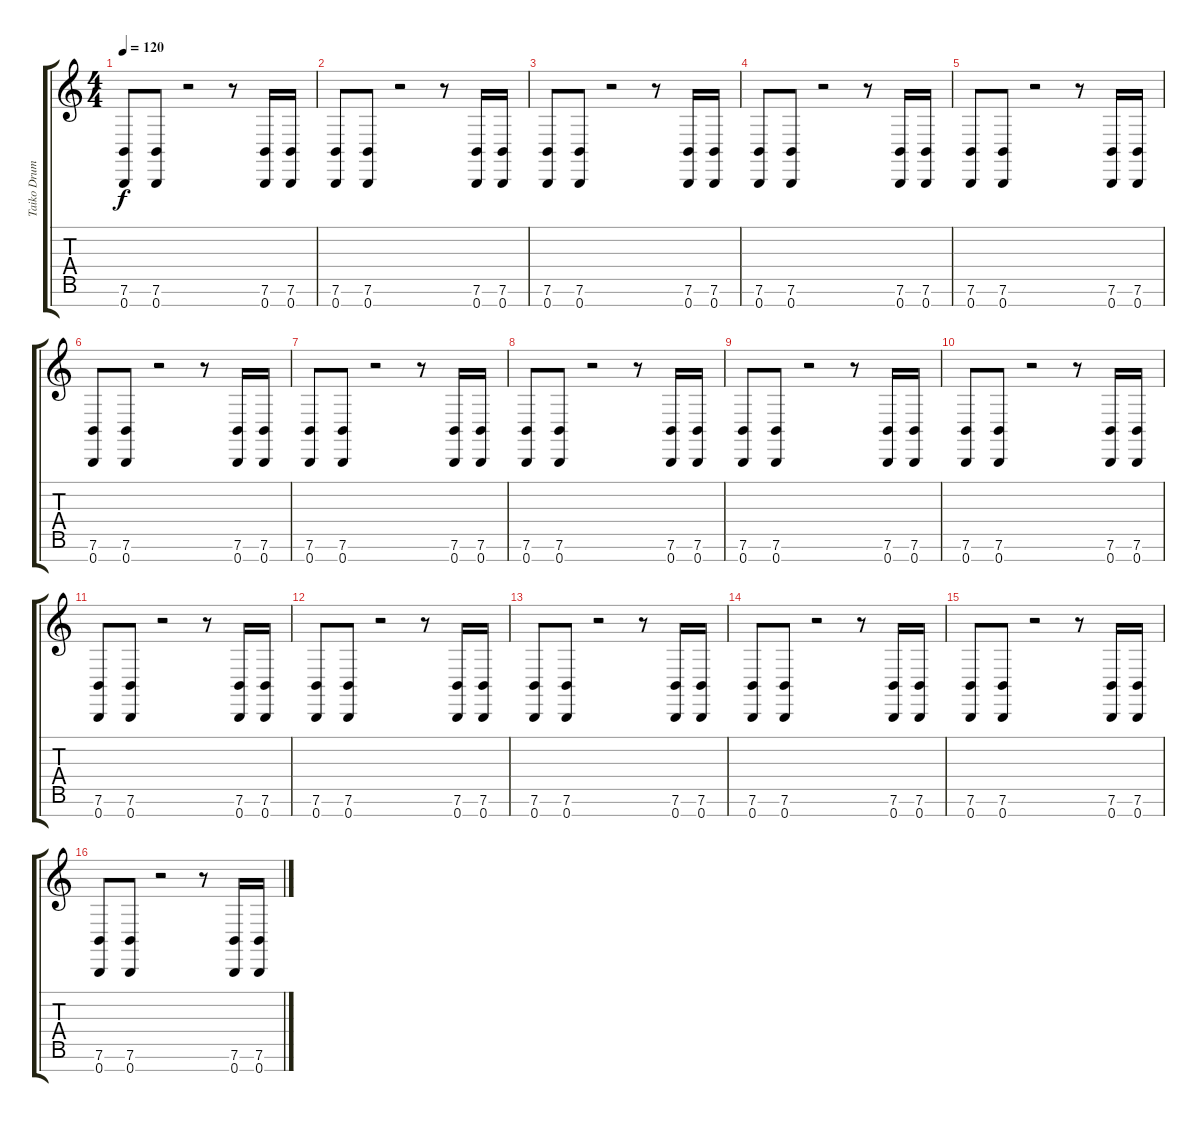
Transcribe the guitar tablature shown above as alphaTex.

\track ("Taiko Drum (Left)" "Taiko Drum") {instrument taikodrum}
\staff {score tabs}
\tuning (E4 B3 G3 D3 A2 E2 B1) {hide}
\ts (4 4)
\tempo 120
\clef g2
\ks c
(7.6 0.7).8{dy f} (7.6 0.7).8 r.2 r.8 (7.6 0.7).16 (7.6 0.7).16 |
(7.6 0.7).8 (7.6 0.7).8 r.2 r.8 (7.6 0.7).16 (7.6 0.7).16 |
(7.6 0.7).8 (7.6 0.7).8 r.2 r.8 (7.6 0.7).16 (7.6 0.7).16 |
(7.6 0.7).8 (7.6 0.7).8 r.2 r.8 (7.6 0.7).16 (7.6 0.7).16 |
(7.6 0.7).8 (7.6 0.7).8 r.2 r.8 (7.6 0.7).16 (7.6 0.7).16 |
(7.6 0.7).8 (7.6 0.7).8 r.2 r.8 (7.6 0.7).16 (7.6 0.7).16 |
(7.6 0.7).8 (7.6 0.7).8 r.2 r.8 (7.6 0.7).16 (7.6 0.7).16 |
(7.6 0.7).8 (7.6 0.7).8 r.2 r.8 (7.6 0.7).16 (7.6 0.7).16 |
(7.6 0.7).8 (7.6 0.7).8 r.2 r.8 (7.6 0.7).16 (7.6 0.7).16 |
(7.6 0.7).8 (7.6 0.7).8 r.2 r.8 (7.6 0.7).16 (7.6 0.7).16 |
(7.6 0.7).8 (7.6 0.7).8 r.2 r.8 (7.6 0.7).16 (7.6 0.7).16 |
(7.6 0.7).8 (7.6 0.7).8 r.2 r.8 (7.6 0.7).16 (7.6 0.7).16 |
(7.6 0.7).8 (7.6 0.7).8 r.2 r.8 (7.6 0.7).16 (7.6 0.7).16 |
(7.6 0.7).8 (7.6 0.7).8 r.2 r.8 (7.6 0.7).16 (7.6 0.7).16 |
(7.6 0.7).8 (7.6 0.7).8 r.2 r.8 (7.6 0.7).16 (7.6 0.7).16 |
(7.6 0.7).8 (7.6 0.7).8 r.2 r.8 (7.6 0.7).16 (7.6 0.7).16
